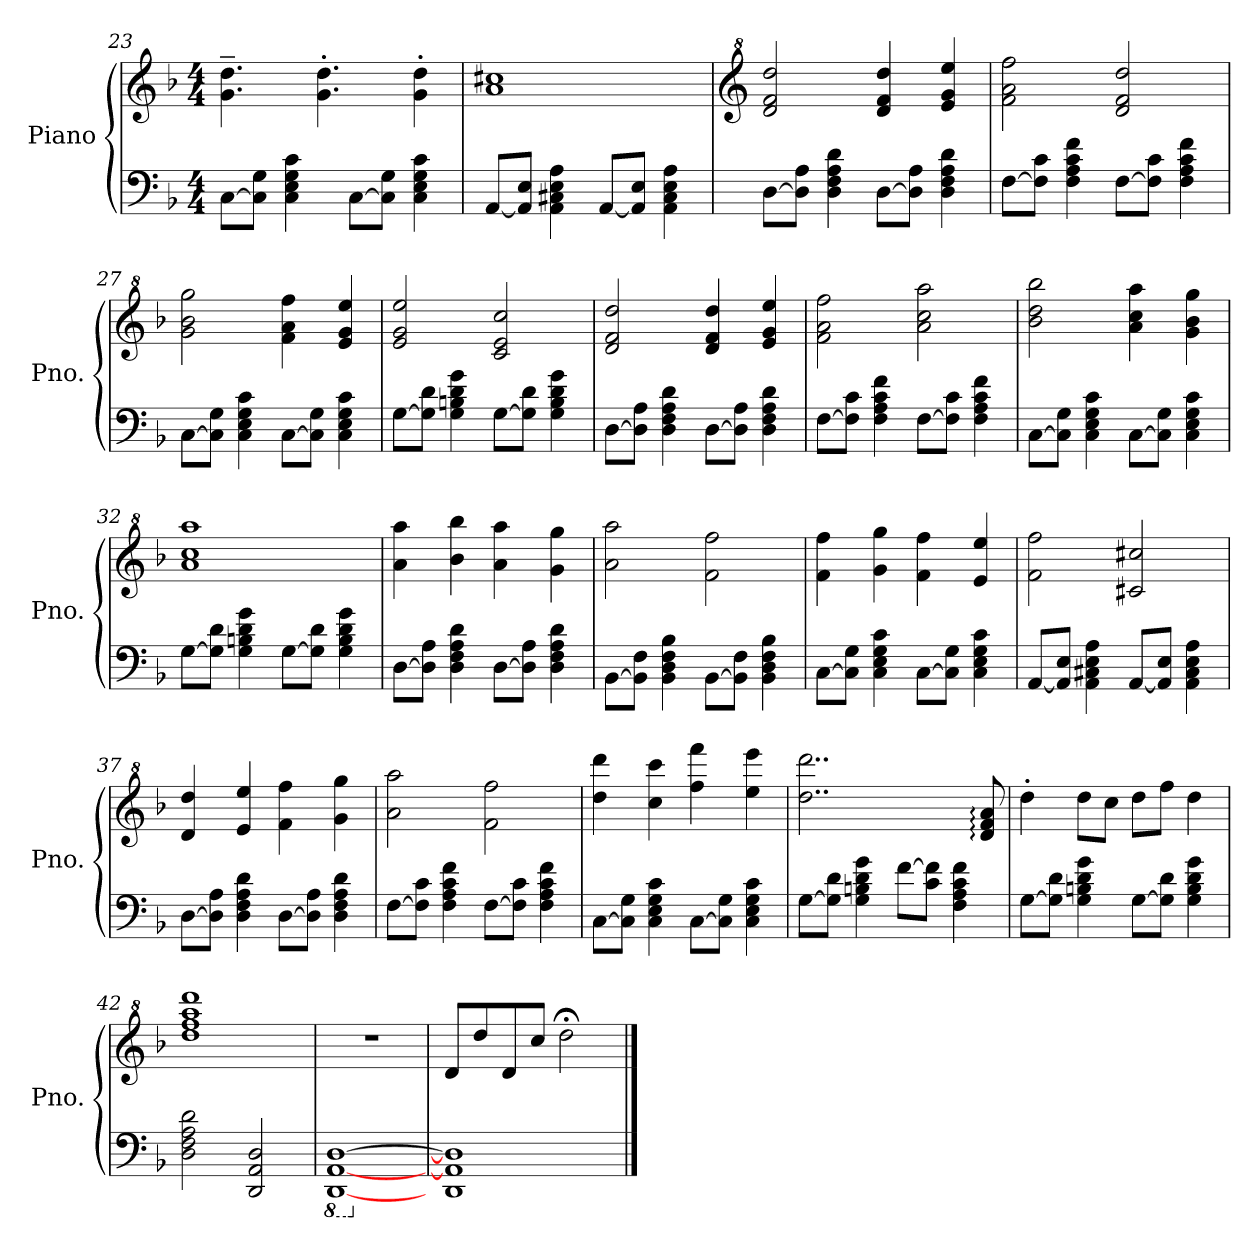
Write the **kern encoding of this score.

**kern	**kern
*part1	*part1
*staff2	*staff1
*I"Piano	*
*I'Pno.	*
*clefF4	*clefG2
*k[b-]	*k[b-]
*M4/4	*M4/4
=23	=23
[8C\L	4.g\~ 4.dd\~
8C\] 8G\J	.
4C\ 4E\ 4G\ 4c\	.
.	4.g\' 4.dd\'
[8C\L	.
8C\] 8G\J	.
4C\ 4E\ 4G\ 4c\	4g\' 4dd\'
!!LO:PB:g=z
=24	=24
[8AA/L	1a 1cc#X
8AA/] 8E/J	.
4AA\ 4C#X\ 4E\ 4A\	.
[8AA/L	.
8AA/] 8E/J	.
4AA\ 4C#\ 4E\ 4A\	.
=25	=25
*	*clefG^2
[8D\L	2dd/ 2ff/ 2ddd/
8D\] 8A\J	.
4D\ 4F\ 4A\ 4d\	.
[8D\L	4dd/ 4ff/ 4ddd/
8D\] 8A\J	.
4D\ 4F\ 4A\ 4d\	4ee/ 4gg/ 4eee/
=26	=26
[8F\L	2ff\ 2aa\ 2fff\
8F\] 8c\J	.
4F\ 4A\ 4c\ 4f\	.
[8F\L	2dd/ 2ff/ 2ddd/
8F\] 8c\J	.
4F\ 4A\ 4c\ 4f\	.
=27	=27
[8C\L	2gg\ 2bb-\ 2ggg\
8C\] 8G\J	.
4C\ 4E\ 4G\ 4c\	.
[8C\L	4ff\ 4aa\ 4fff\
8C\] 8G\J	.
4C\ 4E\ 4G\ 4c\	4ee/ 4gg/ 4eee/
=28	=28
[8G\L	2ee/ 2gg/ 2eee/
8G\] 8d\J	.
4G\ 4Bn\ 4d\ 4g\	.
[8G\L	2cc/ 2ee/ 2ccc/
8G\] 8d\J	.
4G\ 4B\ 4d\ 4g\	.
!!LO:LB:g=z
=29	=29
[8D\L	2dd/ 2ff/ 2ddd/
8D\] 8A\J	.
4D\ 4F\ 4A\ 4d\	.
[8D\L	4dd/ 4ff/ 4ddd/
8D\] 8A\J	.
4D\ 4F\ 4A\ 4d\	4ee/ 4gg/ 4eee/
=30	=30
[8F\L	2ff\ 2aa\ 2fff\
8F\] 8c\J	.
4F\ 4A\ 4c\ 4f\	.
[8F\L	2aa\ 2ccc\ 2aaa\
8F\] 8c\J	.
4F\ 4A\ 4c\ 4f\	.
=31	=31
[8C\L	2bb-\ 2ddd\ 2bbb-\
8C\] 8G\J	.
4C\ 4E\ 4G\ 4c\	.
[8C\L	4aa\ 4ccc\ 4aaa\
8C\] 8G\J	.
4C\ 4E\ 4G\ 4c\	4gg\ 4bb-\ 4ggg\
=32	=32
[8G\L	1aa 1ccc 1aaa
8G\] 8d\J	.
4G\ 4Bn\ 4d\ 4g\	.
[8G\L	.
8G\] 8d\J	.
4G\ 4B\ 4d\ 4g\	.
=33	=33
[8D\L	4aa\ 4aaa\
8D\] 8A\J	.
4D\ 4F\ 4A\ 4d\	4bb-\ 4bbb-\
[8D\L	4aa\ 4aaa\
8D\] 8A\J	.
4D\ 4F\ 4A\ 4d\	4gg\ 4ggg\
!!LO:LB:g=z
=34	=34
[8BB-\L	2aa\ 2aaa\
8BB-\] 8F\J	.
4BB-\ 4D\ 4F\ 4B-\	.
[8BB-\L	2ff\ 2fff\
8BB-\] 8F\J	.
4BB-\ 4D\ 4F\ 4B-\	.
=35	=35
[8C\L	4ff\ 4fff\
8C\] 8G\J	.
4C\ 4E\ 4G\ 4c\	4gg\ 4ggg\
[8C\L	4ff\ 4fff\
8C\] 8G\J	.
4C\ 4E\ 4G\ 4c\	4ee/ 4eee/
=36	=36
[8AA/L	2ff\ 2fff\
8AA/] 8E/J	.
4AA\ 4C#X\ 4E\ 4A\	.
[8AA/L	2cc#X/ 2ccc#X/
8AA/] 8E/J	.
4AA\ 4C#\ 4E\ 4A\	.
=37	=37
[8D\L	4dd/ 4ddd/
8D\] 8A\J	.
4D\ 4F\ 4A\ 4d\	4ee/ 4eee/
[8D\L	4ff\ 4fff\
8D\] 8A\J	.
4D\ 4F\ 4A\ 4d\	4gg\ 4ggg\
=38	=38
[8F\L	2aa\ 2aaa\
8F\] 8c\J	.
4F\ 4A\ 4c\ 4f\	.
[8F\L	2ff\ 2fff\
8F\] 8c\J	.
4F\ 4A\ 4c\ 4f\	.
!!LO:LB:g=z
=39	=39
[8C\L	4ddd\ 4dddd\
8C\] 8G\J	.
4C\ 4E\ 4G\ 4c\	4ccc\ 4cccc\
[8C\L	4fff\ 4ffff\
8C\] 8G\J	.
4C\ 4E\ 4G\ 4c\	4eee\ 4eeee\
=40	=40
[8G\L	2..ddd\ 2..dddd\
8G\] 8d\J	.
4G\ 4Bn\ 4d\ 4g\	.
[8f\L	.
8c\ 8f\]J	.
4F\ 4A\ 4c\ 4f\	.
.	8dd/: 8ff/: 8aa/:
!!LO:LB:g=z
=41	=41
[8G\L	4ddd'\
8G\] 8d\J	.
4G\ 4Bn\ 4d\ 4g\	8ddd\L
.	8ccc\J
[8G\L	8ddd\L
8G\] 8d\J	8fff\J
4G\ 4B\ 4d\ 4g\	4ddd\
=42	=42
2D\ 2F\ 2A\ 2d\	1ddd 1fff 1aaa 1dddd
2DD/ 2AA/ 2D/	.
=43	=43
*8ba	*
[1DDD [1AAA [1DD	1r
=44	=44
*X8ba	*
1DD] 1AA] 1D]	8dd/L
.	8ddd/
.	8dd/
.	8ccc/J
.	2ddd;<\
==	==
*-	*-
